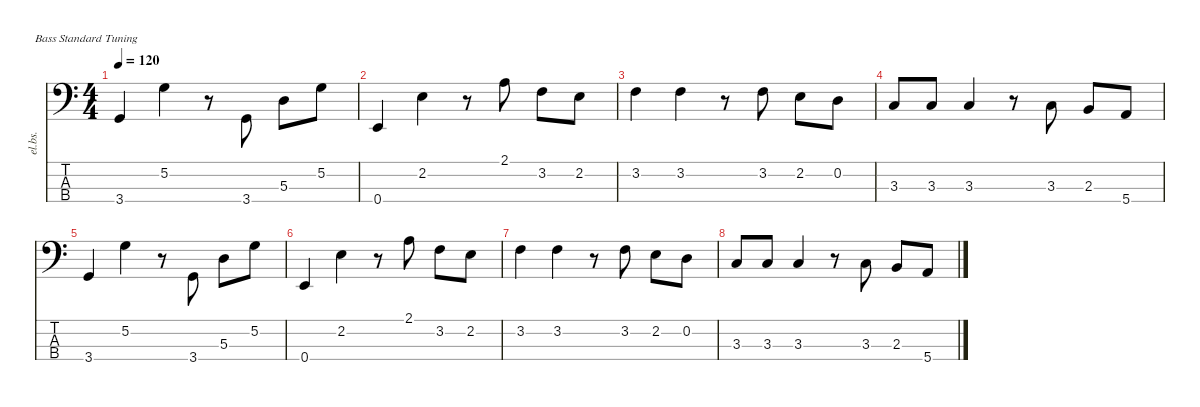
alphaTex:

\defaultSystemsLayout 4
\hideDynamics
\bracketExtendMode nobrackets
\track ("Electric Bass" "el.bs.") {instrument electricbassfinger}
\staff {score tabs}
\tuning (G2 D2 A1 E1)
\ts (4 4)
\tempo 120
\clef f4
\ks c
3.4.4{dy mf beam Up} 5.2.4{beam Down} r.8{beam Down} 3.4.8{beam Up} 5.3.8{beam Down} 5.2.8{beam Down} |
0.4.4{beam Up} 2.2.4{beam Down} r.8{beam Down} 2.1.8{beam Down} 3.2.8{beam Down} 2.2.8{beam Down} |
3.2.4{beam Down} 3.2.4{beam Down} r.8{beam Down} 3.2.8{beam Down} 2.2.8{beam Down} 0.2.8{beam Down} |
3.3.8{beam Up} 3.3.8{beam Up} 3.3.4{beam Up} r.8{beam Down} 3.3.8{beam Up} 2.3.8{beam Up} 5.4.8{beam Up} |
3.4.4{beam Up} 5.2.4{beam Down} r.8{beam Down} 3.4.8{beam Up} 5.3.8{beam Down} 5.2.8{beam Down} |
0.4.4{beam Up} 2.2.4{beam Down} r.8{beam Down} 2.1.8{beam Down} 3.2.8{beam Down} 2.2.8{beam Down} |
3.2.4{beam Down} 3.2.4{beam Down} r.8{beam Down} 3.2.8{beam Down} 2.2.8{beam Down} 0.2.8{beam Down} |
3.3.8{beam Up} 3.3.8{beam Up} 3.3.4{beam Up} r.8{beam Down} 3.3.8{beam Up} 2.3.8{beam Up} 5.4.8{beam Up}
